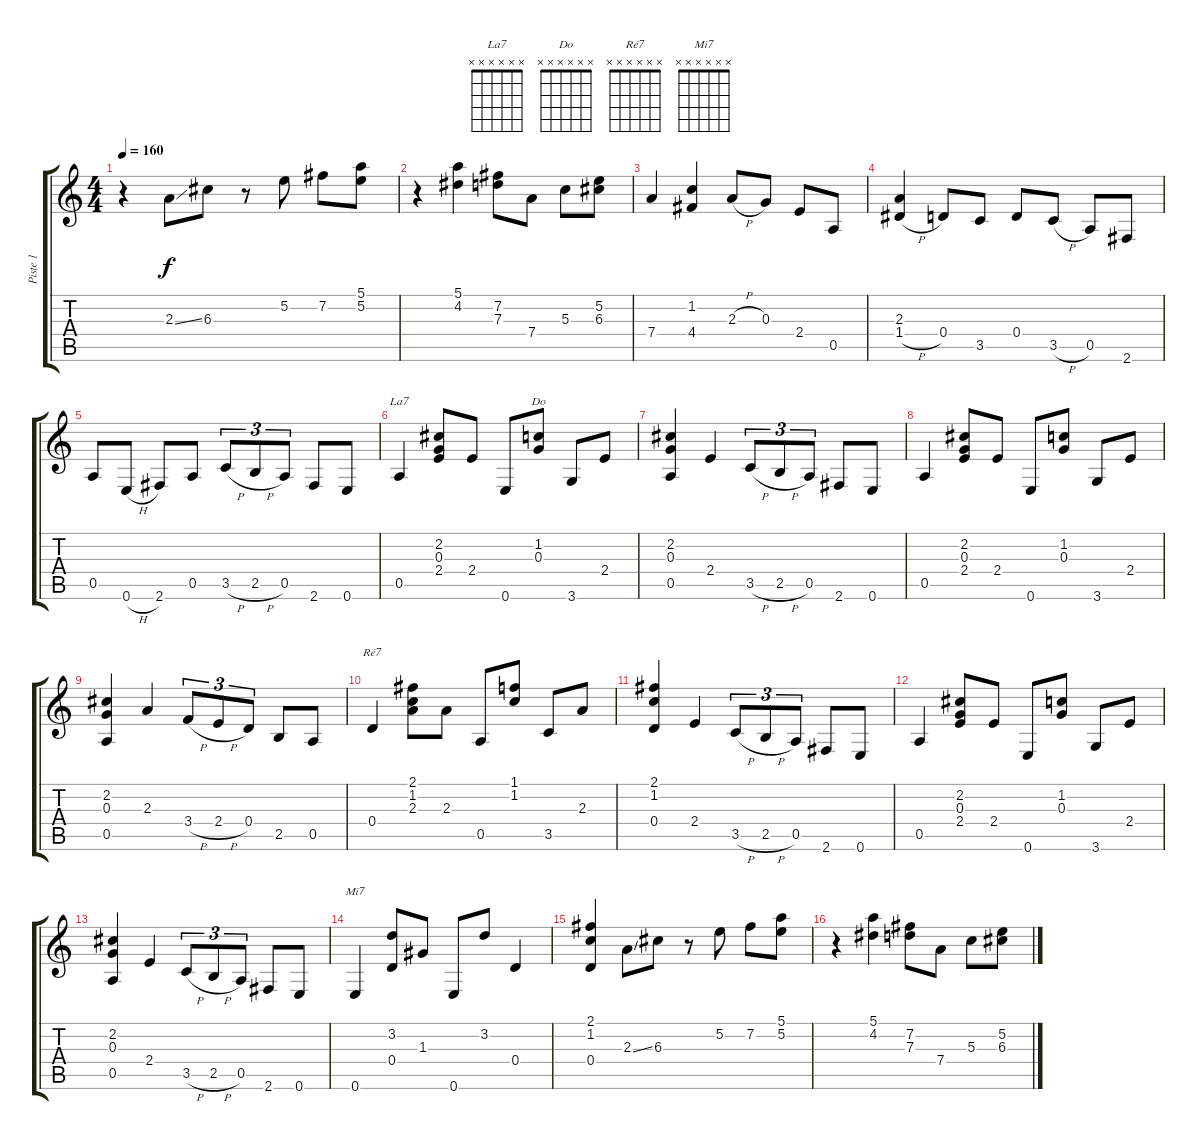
\track ("Piste 1" "Piste 1") {instrument acousticguitarnylon}
\staff {score tabs}
\tuning (E4 B3 G3 D3 A2 E2) {hide}
\chord ("La7" x x x x x x) {firstfret 0}
\chord ("Do" x x x x x x) {firstfret 0}
\chord ("Ré7" x x x x x x) {firstfret 0}
\chord ("Mi7" x x x x x x) {firstfret 0}
\ts (4 4)
\tempo 160
\clef g2
\ks c
r.4{dy f instrument acousticguitarnylon} 2.3{ss}.8 6.3.8 r.8 5.2.8 7.2.8 (5.1 5.2).8 |
r.4 (5.1 4.2).4 (7.2 7.3).8 7.4.8 5.3.8 (5.2 6.3).8 |
7.4.4 (1.2 4.4).4 2.3{h}.8 0.3.8 2.4.8 0.5.8 |
(2.3 1.4{h}).4 0.4.8 3.5.8 0.4.8 3.5{h}.8 0.5.8 2.6.8 |
0.5.8 0.6{h}.8 2.6.8 0.5.8 3.5{h}.8{tu (3 2)} 2.5{h}.8{tu (3 2)} 0.5.8{tu (3 2)} 2.6.8 0.6.8 |
0.5.4{ch "La7"} (2.2 0.3 2.4).8 2.4.8 0.6.8 (1.2 0.3).8{ch "Do"} 3.6.8 2.4.8 |
(2.2 0.3 0.5).4 2.4.4 3.5{h}.8{tu (3 2)} 2.5{h}.8{tu (3 2)} 0.5.8{tu (3 2)} 2.6.8 0.6.8 |
0.5.4 (2.2 0.3 2.4).8 2.4.8 0.6.8 (1.2 0.3).8 3.6.8 2.4.8 |
(2.2 0.3 0.5).4 2.3.4 3.4{h}.8{tu (3 2)} 2.4{h}.8{tu (3 2)} 0.4.8{tu (3 2)} 2.5.8 0.5.8 |
0.4.4{ch "Ré7"} (2.1 1.2 2.3).8 2.3.8 0.5.8 (1.1 1.2).8 3.5.8 2.3.8 |
(2.1 1.2 0.4).4 2.4.4 3.5{h}.8{tu (3 2)} 2.5{h}.8{tu (3 2)} 0.5.8{tu (3 2)} 2.6.8 0.6.8 |
0.5.4 (2.2 0.3 2.4).8 2.4.8 0.6.8 (1.2 0.3).8 3.6.8 2.4.8 |
(2.2 0.3 0.5).4 2.4.4 3.5{h}.8{tu (3 2)} 2.5{h}.8{tu (3 2)} 0.5.8{tu (3 2)} 2.6.8 0.6.8 |
0.6.4{ch "Mi7"} (3.2 0.4).8 1.3.8 0.6.8 3.2.8 0.4.4 |
(2.1 1.2 0.4).4 2.3{ss}.8 6.3.8 r.8 5.2.8 7.2.8 (5.1 5.2).8 |
r.4 (5.1 4.2).4 (7.2 7.3).8 7.4.8 5.3.8 (5.2 6.3).8
